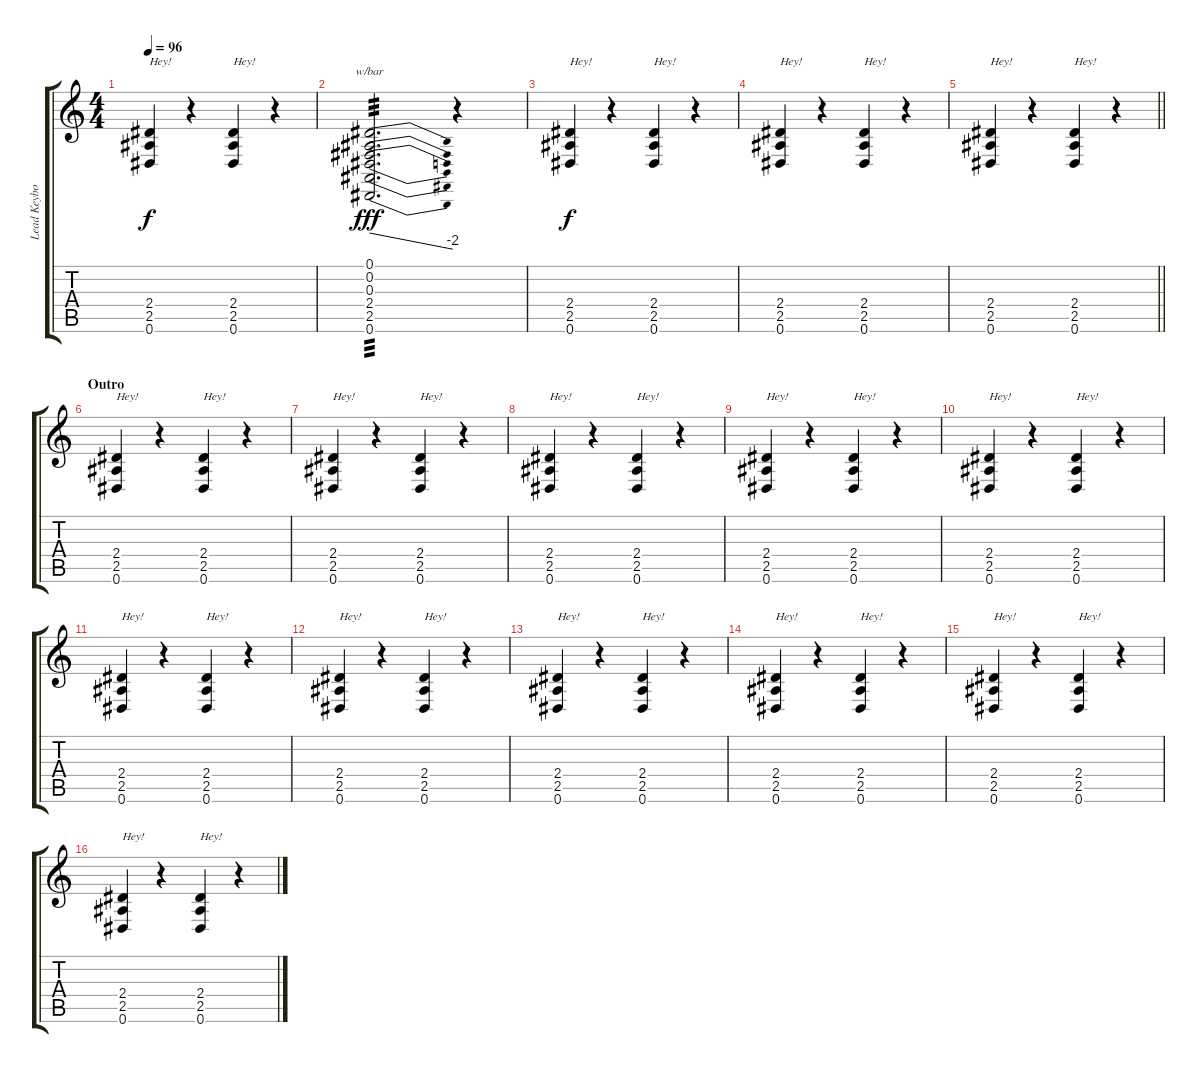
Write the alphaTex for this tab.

\track ("Lead Keyboard" "Lead Keybo") {instrument synthstrings2}
\staff {score tabs}
\tuning (Eb4 Bb3 Gb3 Db3 Ab2 Eb2) {hide}
\ts (4 4)
\tempo 96
\clef g2
\ks c
(2.4 2.5 0.6).4{ot 8vb txt "Hey!" dy f} r.4 (2.4 2.5 0.6).4{ot 8vb txt "Hey!"} r.4 |
(0.1 0.2 0.3 2.4 2.5 0.6).2{d tbe (dive default 0 0 60 -8) tp 3 dy fff volume 4} r.4 |
(2.4 2.5 0.6).4{ot 8vb txt "Hey!" dy f volume 12} r.4 (2.4 2.5 0.6).4{ot 8vb txt "Hey!"} r.4 |
(2.4 2.5 0.6).4{ot 8vb txt "Hey!"} r.4 (2.4 2.5 0.6).4{ot 8vb txt "Hey!"} r.4 |
\barLineRight lightlight
(2.4 2.5 0.6).4{ot 8vb txt "Hey!"} r.4 (2.4 2.5 0.6).4{ot 8vb txt "Hey!"} r.4 |
\section ("" "Outro")
(2.4 2.5 0.6).4{ot 8vb txt "Hey!"} r.4 (2.4 2.5 0.6).4{ot 8vb txt "Hey!"} r.4 |
(2.4 2.5 0.6).4{ot 8vb txt "Hey!"} r.4 (2.4 2.5 0.6).4{ot 8vb txt "Hey!"} r.4 |
(2.4 2.5 0.6).4{ot 8vb txt "Hey!" volume 8} r.4 (2.4 2.5 0.6).4{ot 8vb txt "Hey!"} r.4 |
(2.4 2.5 0.6).4{ot 8vb txt "Hey!"} r.4 (2.4 2.5 0.6).4{ot 8vb txt "Hey!"} r.4 |
(2.4 2.5 0.6).4{ot 8vb txt "Hey!"} r.4 (2.4 2.5 0.6).4{ot 8vb txt "Hey!"} r.4 |
(2.4 2.5 0.6).4{ot 8vb txt "Hey!"} r.4 (2.4 2.5 0.6).4{ot 8vb txt "Hey!"} r.4 |
(2.4 2.5 0.6).4{ot 8vb txt "Hey!" volume 4} r.4 (2.4 2.5 0.6).4{ot 8vb txt "Hey!"} r.4 |
(2.4 2.5 0.6).4{ot 8vb txt "Hey!"} r.4 (2.4 2.5 0.6).4{ot 8vb txt "Hey!"} r.4 |
(2.4 2.5 0.6).4{ot 8vb txt "Hey!"} r.4 (2.4 2.5 0.6).4{ot 8vb txt "Hey!"} r.4 |
(2.4 2.5 0.6).4{ot 8vb txt "Hey!"} r.4 (2.4 2.5 0.6).4{ot 8vb txt "Hey!"} r.4 |
(2.4 2.5 0.6).4{ot 8vb txt "Hey!" volume 0} r.4 (2.4 2.5 0.6).4{ot 8vb txt "Hey!"} r.4
